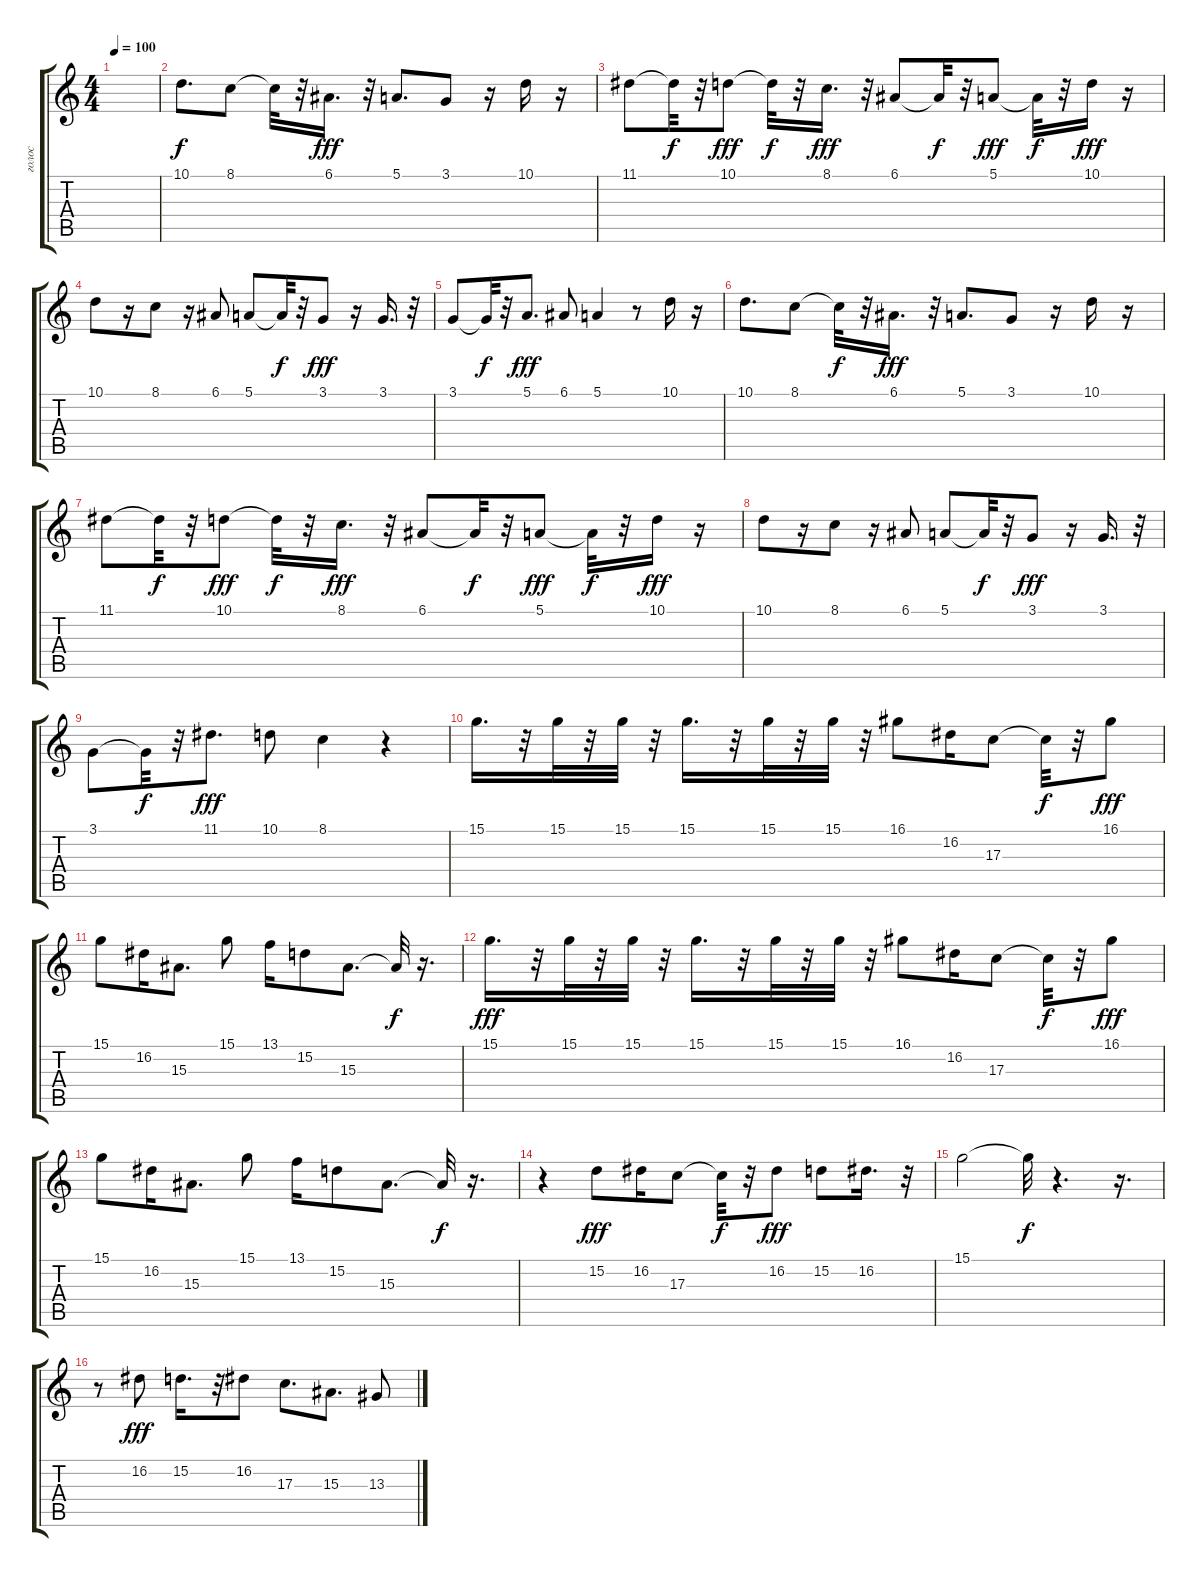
\track ("голос" "голос") {instrument fx5brightness}
\staff {score tabs}
\tuning (E4 B3 G3 D3 A2 E2) {hide}
\ts (4 4)
\tempo 100
\clef g2
\ks c
|
10.1.8{d} 8.1.8 8.1{t}.32{dy f} r.32 6.1.16{d dy fff} r.32 5.1.8{d} 3.1.8 r.16 10.1.16 r.16 |
11.1.8 11.1{t}.32{dy f} r.32 10.1.8{dy fff} 10.1{t}.32{dy f} r.32 8.1.16{d dy fff} r.32 6.1.8 6.1{t}.32{dy f} r.32 5.1.8{dy fff} 5.1{t}.32{dy f} r.32 10.1.16{dy fff} r.16 |
10.1.8 r.16 8.1.8 r.16 6.1.8 5.1.8 5.1{t}.32{dy f} r.32 3.1.8{dy fff} r.16 3.1.16{d} r.32 |
3.1.8 3.1{t}.32{dy f} r.32 5.1.8{d dy fff} 6.1.8 5.1.4 r.8 10.1.16 r.16 |
10.1.8{d} 8.1.8 8.1{t}.32{dy f} r.32 6.1.16{d dy fff} r.32 5.1.8{d} 3.1.8 r.16 10.1.16 r.16 |
11.1.8 11.1{t}.32{dy f} r.32 10.1.8{dy fff} 10.1{t}.32{dy f} r.32 8.1.16{d dy fff} r.32 6.1.8 6.1{t}.32{dy f} r.32 5.1.8{dy fff} 5.1{t}.32{dy f} r.32 10.1.16{dy fff} r.16 |
10.1.8 r.16 8.1.8 r.16 6.1.8 5.1.8 5.1{t}.32{dy f} r.32 3.1.8{dy fff} r.16 3.1.16{d} r.32 |
3.1.8 3.1{t}.32{dy f} r.32 11.1.8{d dy fff} 10.1.8 8.1.4 r.4 |
15.1.16{d} r.32 15.1.32 r.32 15.1.32 r.32 15.1.16{d} r.32 15.1.32 r.32 15.1.32 r.32 16.1.8 16.2.16 17.3.8 17.3{t}.32{dy f} r.32 16.1.8{dy fff} |
15.1.8 16.2.16 15.3.8{d} 15.1.8 13.1.16 15.2.8 15.3.8{d} 15.3{t}.32{dy f} r.16{d} |
15.1.16{d dy fff} r.32 15.1.32 r.32 15.1.32 r.32 15.1.16{d} r.32 15.1.32 r.32 15.1.32 r.32 16.1.8 16.2.16 17.3.8 17.3{t}.32{dy f} r.32 16.1.8{dy fff} |
15.1.8 16.2.16 15.3.8{d} 15.1.8 13.1.16 15.2.8 15.3.8{d} 15.3{t}.32{dy f} r.16{d} |
r.4 15.2.8{dy fff} 16.2.16 17.3.8 17.3{t}.32{dy f} r.32 16.2.8{dy fff} 15.2.8 16.2.16{d} r.32 |
15.1.2 15.1{t}.32{dy f} r.4{d} r.16{d} |
r.8 16.2.8{dy fff} 15.2.16{d} r.32 16.2.8 17.3.8{d} 15.3.8{d} 13.3.8
